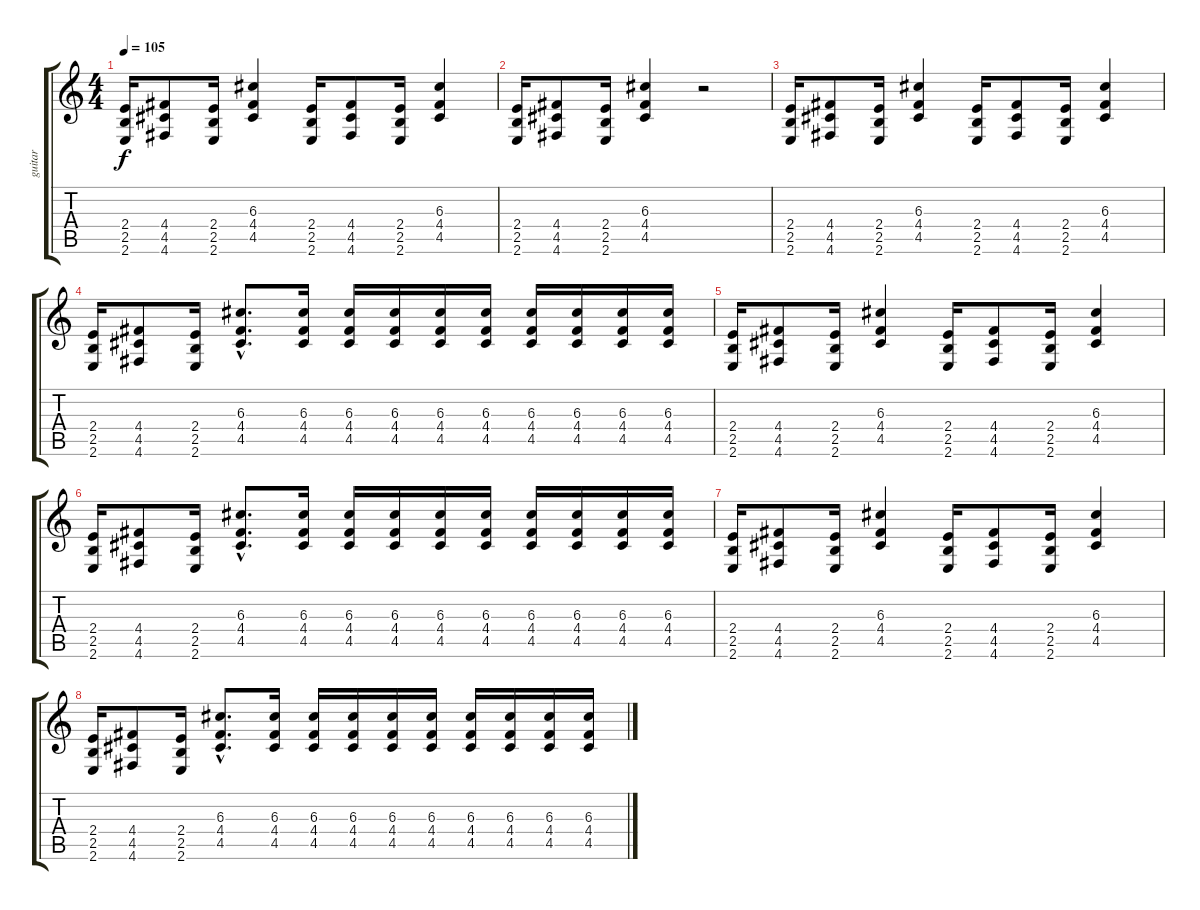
\track ("guitar" "guitar") {instrument overdrivenguitar}
\staff {score tabs}
\tuning (E4 B3 G3 D3 A2 D2) {hide}
\ts (4 4)
\tempo 105
\clef g2
\ks c
(2.4 2.5 2.6).16{dy f} (4.4 4.5 4.6).8 (2.4 2.5 2.6).16 (6.3 4.4 4.5).4 (2.4 2.5 2.6).16 (4.4 4.5 4.6).8 (2.4 2.5 2.6).16 (6.3 4.4 4.5).4 |
(2.4 2.5 2.6).16 (4.4 4.5 4.6).8 (2.4 2.5 2.6).16 (6.3 4.4 4.5).4 r.2 |
(2.4 2.5 2.6).16 (4.4 4.5 4.6).8 (2.4 2.5 2.6).16 (6.3 4.4 4.5).4 (2.4 2.5 2.6).16 (4.4 4.5 4.6).8 (2.4 2.5 2.6).16 (6.3 4.4 4.5).4 |
(2.4 2.5 2.6).16 (4.4 4.5 4.6).8 (2.4 2.5 2.6).16 (6.3{hac} 4.4{hac} 4.5{hac}).8{d} (6.3 4.4 4.5).16 (6.3 4.4 4.5).16 (6.3 4.4 4.5).16 (6.3 4.4 4.5).16 (6.3 4.4 4.5).16 (6.3 4.4 4.5).16 (6.3 4.4 4.5).16 (6.3 4.4 4.5).16 (6.3 4.4 4.5).16 |
(2.4 2.5 2.6).16 (4.4 4.5 4.6).8 (2.4 2.5 2.6).16 (6.3 4.4 4.5).4 (2.4 2.5 2.6).16 (4.4 4.5 4.6).8 (2.4 2.5 2.6).16 (6.3 4.4 4.5).4 |
(2.4 2.5 2.6).16 (4.4 4.5 4.6).8 (2.4 2.5 2.6).16 (6.3{hac} 4.4{hac} 4.5{hac}).8{d} (6.3 4.4 4.5).16 (6.3 4.4 4.5).16 (6.3 4.4 4.5).16 (6.3 4.4 4.5).16 (6.3 4.4 4.5).16 (6.3 4.4 4.5).16 (6.3 4.4 4.5).16 (6.3 4.4 4.5).16 (6.3 4.4 4.5).16 |
(2.4 2.5 2.6).16 (4.4 4.5 4.6).8 (2.4 2.5 2.6).16 (6.3 4.4 4.5).4 (2.4 2.5 2.6).16 (4.4 4.5 4.6).8 (2.4 2.5 2.6).16 (6.3 4.4 4.5).4 |
(2.4 2.5 2.6).16 (4.4 4.5 4.6).8 (2.4 2.5 2.6).16 (6.3{hac} 4.4{hac} 4.5{hac}).8{d} (6.3 4.4 4.5).16 (6.3 4.4 4.5).16 (6.3 4.4 4.5).16 (6.3 4.4 4.5).16 (6.3 4.4 4.5).16 (6.3 4.4 4.5).16 (6.3 4.4 4.5).16 (6.3 4.4 4.5).16 (6.3 4.4 4.5).16
